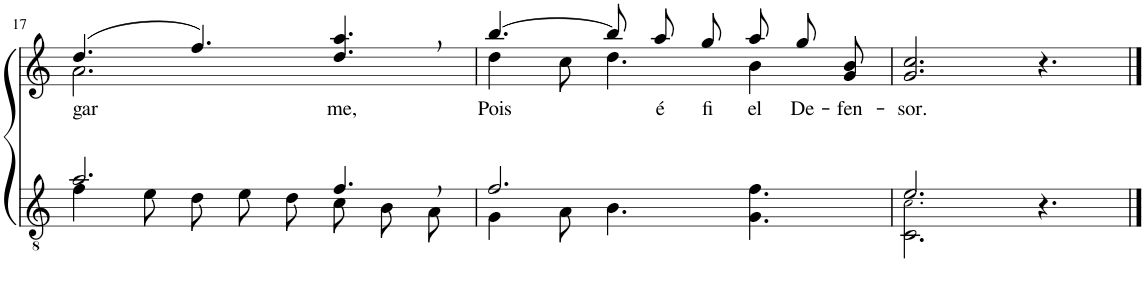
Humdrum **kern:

**kern	**kern	**text
*part2	*part1	*part1
*staff2	*staff1	*staff1
*I"Parte III e IV	*I"Parte I e II	*
!!LO:PB:g=z
*clefGv2	*clefG2	*
*Trd5c9	*Trd5c9	*
*k[]	*k[]	*
*M9/8	*M9/8	*
=17	=17	=17
*^	*^	*
!	!	!	!	!LO:LY:b
2.a/	4f\	(4.dd/	2.a\	gar-
.	8e\	.	.	.
.	8d\L	4.ff/)	.	.
.	8e\	.	.	.
.	8d\J	.	.	.
!	!	!	!	!LO:LY:b
4.f,/	8c\L	4.dd/, 4.aa/,	4.ryy	-me,
.	8B\	.	.	.
.	8A\J	.	.	.
=18	=18	=18	=18	=18
!	!	!	!	!LO:LY:b
2.f/	4G\	[4.bb/	4dd\	Pois
.	8A\	.	8cc\	.
.	4.B\	8bb/L]	4.dd\	.
!	!	!	!	!LO:LY:b
.	.	8aa/	.	é
!	!	!	!	!LO:LY:b
.	.	8gg/J	.	fi-
!	!	!	!	!LO:LY:b
4.ryy	4.G\ 4.f\	8aa\L	4b\	-el
!	!	!	!	!LO:LY:b
.	.	8gg\	.	De-
!	!	!	!	!LO:LY:b
.	.	8g\ 8b\J	8ryy	-fen-
=19	=19	=19	=19	=19
!	!	!	!	!LO:LY:b
*	*	*v	*v	*
2.e/	2.C\ 2.c!\	2.g/ 2.cc/	-sor.
4.r	4.ryy	4.r	.
*v	*v	*	*
==	==	==
*-	*-	*-
